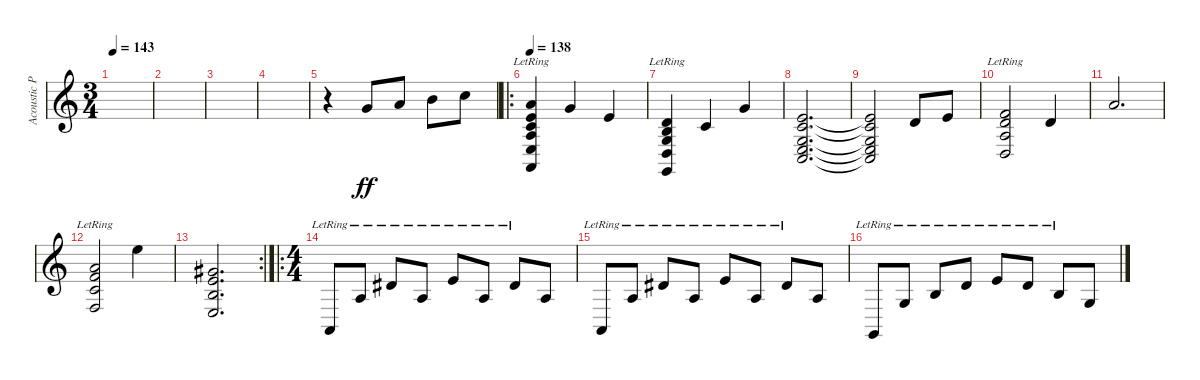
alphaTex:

\track ("Acoustic Piano" "Acoustic P") {instrument acousticgrandpiano}
\staff {score}
\tuning (E4 B3 G3 D3 A2 E2 B1) {hide}
\ts (3 4)
\tempo 143
\clef g2
\ks c
|
|
|
|
r.4 3.1.8{dy ff} 5.1.8 7.1.8 8.1.8 |
\ro
\tempo 138
(5.1{lr} 5.2{lr} 5.3{lr} 7.4{lr} 7.5{lr} 5.6{lr}).4 3.1.4 0.1.4 |
(3.2{lr} 4.3{lr} 5.4{lr} 5.5{lr} 3.6{lr}).4 1.2.4 3.1.4 |
(0.1 1.2 0.3 2.4 3.5).2{d} |
(0.1{t} 1.2{t} 0.3{t} 2.4{t} 3.5{t}).2 3.2.8 0.1.8 |
(1.1{lr} 3.2{lr} 2.3{lr} 0.4{lr}).2 3.2.4 |
5.1.2{d} |
(5.1{lr} 6.2{lr} 5.3{lr} 3.4{lr}).2 12.1.4 |
\rc 2
(4.1 5.2 4.3 2.4).2{d} |
\ro
\ts (4 4)
0.5{lr}.8 2.3{lr}.8 4.2{lr}.8 2.3{lr}.8 0.1{lr}.8 2.3{lr}.8 4.2{lr}.8 2.3.8 |
0.5{lr}.8 2.3{lr}.8 4.2{lr}.8 2.3{lr}.8 0.1{lr}.8 2.3{lr}.8 4.2{lr}.8 2.3.8 |
3.6{lr}.8 0.3{lr}.8 0.2{lr}.8 3.2{lr}.8 0.1{lr}.8 3.2{lr}.8 0.2{lr}.8 0.3.8
